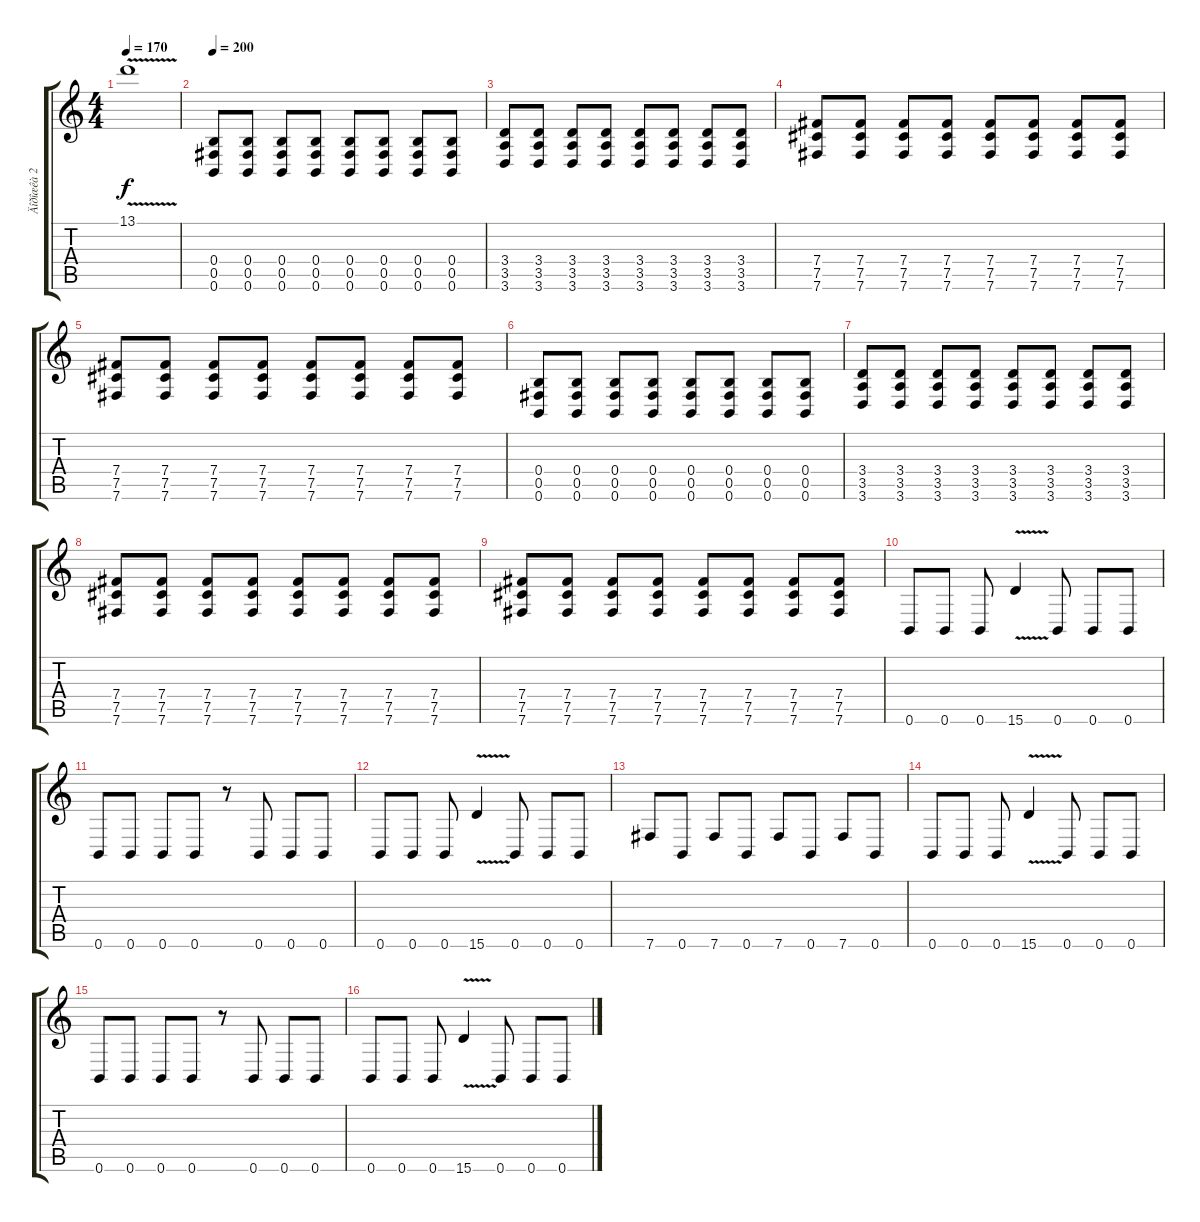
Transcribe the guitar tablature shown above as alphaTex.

\track ("Äîðîæêà 2" "Äîðîæêà 2") {instrument distortionguitar}
\staff {score tabs}
\tuning (Db4 Ab3 E3 B2 Gb2 B1) {hide}
\ts (4 4)
\tempo 170
\clef g2
\ks c
13.1{v}.1{dy f} |
\tempo 200
(0.4 0.5 0.6).8{volume 15} (0.4 0.5 0.6).8 (0.4 0.5 0.6).8 (0.4 0.5 0.6).8 (0.4 0.5 0.6).8 (0.4 0.5 0.6).8 (0.4 0.5 0.6).8 (0.4 0.5 0.6).8 |
(3.4 3.5 3.6).8 (3.4 3.5 3.6).8 (3.4 3.5 3.6).8 (3.4 3.5 3.6).8 (3.4 3.5 3.6).8 (3.4 3.5 3.6).8 (3.4 3.5 3.6).8 (3.4 3.5 3.6).8 |
(7.4 7.5 7.6).8 (7.4 7.5 7.6).8 (7.4 7.5 7.6).8 (7.4 7.5 7.6).8 (7.4 7.5 7.6).8 (7.4 7.5 7.6).8 (7.4 7.5 7.6).8 (7.4 7.5 7.6).8 |
(7.4 7.5 7.6).8 (7.4 7.5 7.6).8 (7.4 7.5 7.6).8 (7.4 7.5 7.6).8 (7.4 7.5 7.6).8 (7.4 7.5 7.6).8 (7.4 7.5 7.6).8 (7.4 7.5 7.6).8 |
(0.4 0.5 0.6).8 (0.4 0.5 0.6).8 (0.4 0.5 0.6).8 (0.4 0.5 0.6).8 (0.4 0.5 0.6).8 (0.4 0.5 0.6).8 (0.4 0.5 0.6).8 (0.4 0.5 0.6).8 |
(3.4 3.5 3.6).8 (3.4 3.5 3.6).8 (3.4 3.5 3.6).8 (3.4 3.5 3.6).8 (3.4 3.5 3.6).8 (3.4 3.5 3.6).8 (3.4 3.5 3.6).8 (3.4 3.5 3.6).8 |
(7.4 7.5 7.6).8 (7.4 7.5 7.6).8 (7.4 7.5 7.6).8 (7.4 7.5 7.6).8 (7.4 7.5 7.6).8 (7.4 7.5 7.6).8 (7.4 7.5 7.6).8 (7.4 7.5 7.6).8 |
(7.4 7.5 7.6).8 (7.4 7.5 7.6).8 (7.4 7.5 7.6).8 (7.4 7.5 7.6).8 (7.4 7.5 7.6).8 (7.4 7.5 7.6).8 (7.4 7.5 7.6).8 (7.4 7.5 7.6).8 |
0.6.8 0.6.8 0.6.8 15.6{v}.4 0.6.8 0.6.8 0.6.8 |
0.6.8 0.6.8 0.6.8 0.6.8 r.8 0.6.8 0.6.8 0.6.8 |
0.6.8 0.6.8 0.6.8 15.6{v}.4 0.6.8 0.6.8 0.6.8 |
7.6.8 0.6.8 7.6.8 0.6.8 7.6.8 0.6.8 7.6.8 0.6.8 |
0.6.8 0.6.8 0.6.8 15.6{v}.4 0.6.8 0.6.8 0.6.8 |
0.6.8 0.6.8 0.6.8 0.6.8 r.8 0.6.8 0.6.8 0.6.8 |
0.6.8 0.6.8 0.6.8 15.6{v}.4 0.6.8 0.6.8 0.6.8
